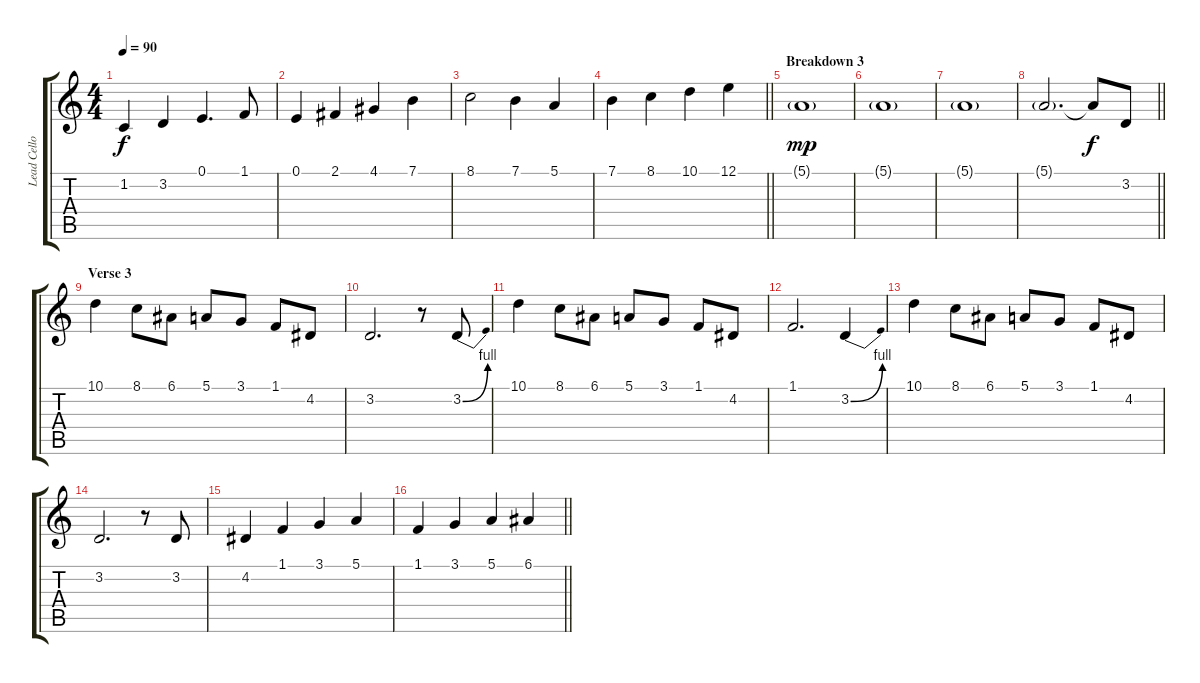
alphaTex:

\track ("Lead Cello" "Lead Cello") {instrument cello}
\staff {score tabs}
\tuning (E4 B3 G3 D3 A2 E2) {hide}
\ts (4 4)
\tempo 90
\clef g2
\ks c
1.2.4{dy f} 3.2.4 0.1.4{d} 1.1.8 |
0.1.4 2.1.4 4.1.4 7.1.4 |
8.1.2 7.1.4 5.1.4 |
\barLineRight lightlight
7.1.4 8.1.4 10.1.4 12.1.4 |
\section ("" "Breakdown 3")
5.1{g}.1{dy mp} |
5.1{g}.1 |
5.1{g}.1 |
\barLineRight lightlight
5.1{g}.2{d} 5.1{t}.8{dy f} 3.2.8 |
\section ("" "Verse 3")
10.1.4 8.1.8 6.1.8 5.1.8 3.1.8 1.1.8 4.2.8 |
3.2.2{d} r.8 3.2{be (bend 0 0 60 4)}.8 |
10.1.4 8.1.8 6.1.8 5.1.8 3.1.8 1.1.8 4.2.8 |
1.1.2{d} 3.2{be (bend 0 0 60 4)}.4 |
10.1.4 8.1.8 6.1.8 5.1.8 3.1.8 1.1.8 4.2.8 |
3.2.2{d} r.8 3.2.8 |
4.2.4 1.1.4 3.1.4 5.1.4 |
\barLineRight lightlight
1.1.4 3.1.4 5.1.4 6.1.4
